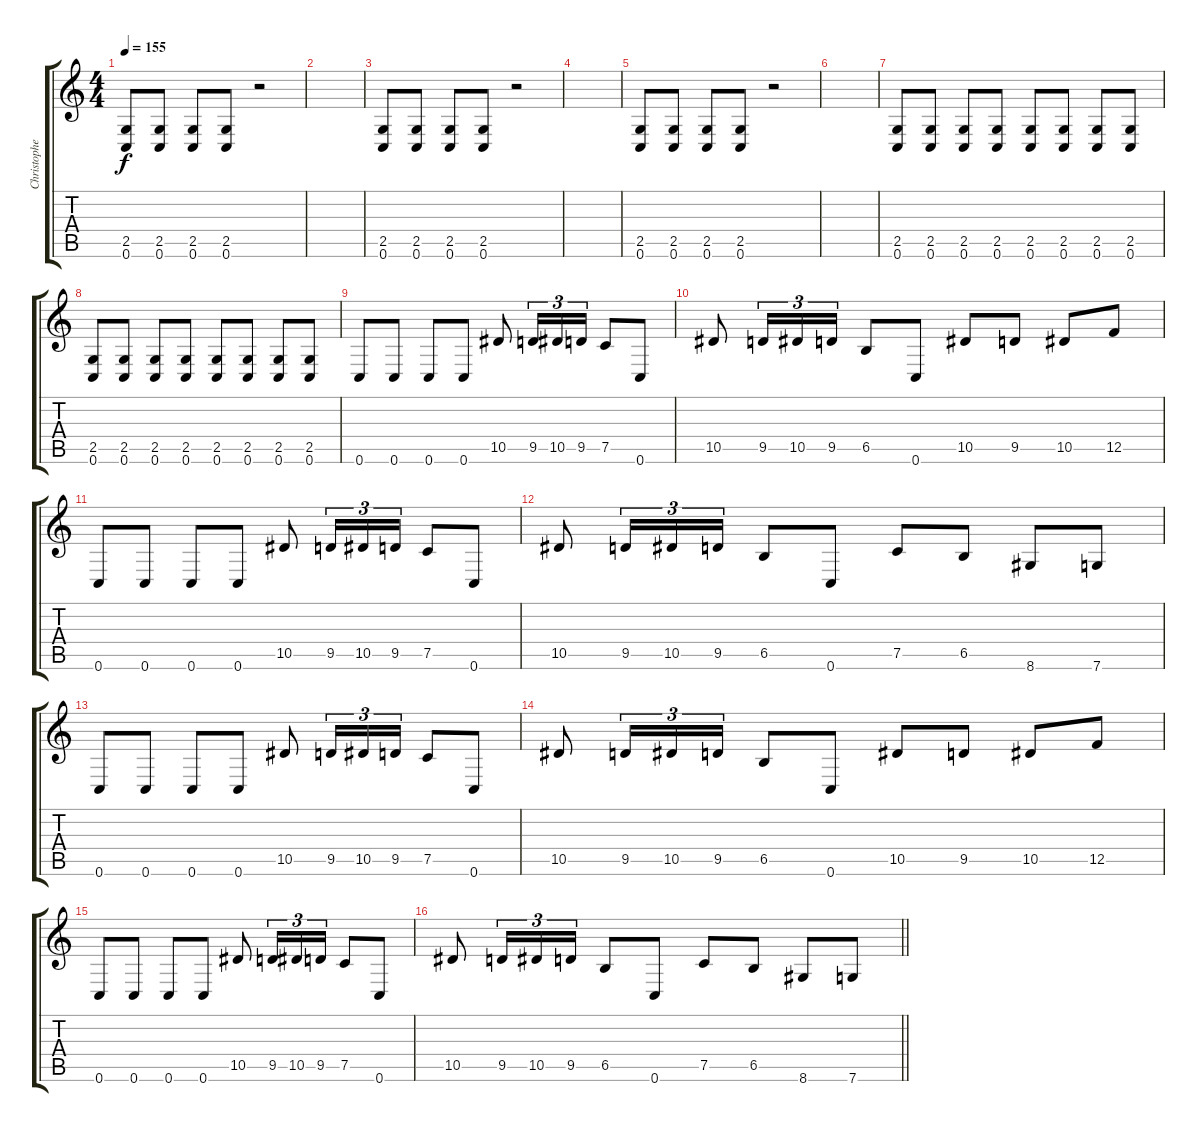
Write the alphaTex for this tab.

\track ("Christopher Amott" "Christophe") {instrument distortionguitar}
\staff {score tabs}
\tuning (C4 G3 Eb3 Bb2 F2 C2) {hide}
\ts (4 4)
\tempo 155
\clef g2
\ks c
(2.5 0.6).8{dy f} (2.5 0.6).8 (2.5 0.6).8 (2.5 0.6).8 r.2 |
|
(2.5 0.6).8 (2.5 0.6).8 (2.5 0.6).8 (2.5 0.6).8 r.2 |
|
(2.5 0.6).8 (2.5 0.6).8 (2.5 0.6).8 (2.5 0.6).8 r.2 |
|
(2.5 0.6).8 (2.5 0.6).8 (2.5 0.6).8 (2.5 0.6).8 (2.5 0.6).8 (2.5 0.6).8 (2.5 0.6).8 (2.5 0.6).8 |
(2.5 0.6).8 (2.5 0.6).8 (2.5 0.6).8 (2.5 0.6).8 (2.5 0.6).8 (2.5 0.6).8 (2.5 0.6).8 (2.5 0.6).8 |
0.6.8 0.6.8 0.6.8 0.6.8 10.5.8 9.5.16{tu (3 2)} 10.5.16{tu (3 2)} 9.5.16{tu (3 2)} 7.5.8 0.6.8 |
10.5.8 9.5.16{tu (3 2)} 10.5.16{tu (3 2)} 9.5.16{tu (3 2)} 6.5.8 0.6.8 10.5.8 9.5.8 10.5.8 12.5.8 |
0.6.8 0.6.8 0.6.8 0.6.8 10.5.8 9.5.16{tu (3 2)} 10.5.16{tu (3 2)} 9.5.16{tu (3 2)} 7.5.8 0.6.8 |
10.5.8 9.5.16{tu (3 2)} 10.5.16{tu (3 2)} 9.5.16{tu (3 2)} 6.5.8 0.6.8 7.5.8 6.5.8 8.6.8 7.6.8 |
0.6.8 0.6.8 0.6.8 0.6.8 10.5.8 9.5.16{tu (3 2)} 10.5.16{tu (3 2)} 9.5.16{tu (3 2)} 7.5.8 0.6.8 |
10.5.8 9.5.16{tu (3 2)} 10.5.16{tu (3 2)} 9.5.16{tu (3 2)} 6.5.8 0.6.8 10.5.8 9.5.8 10.5.8 12.5.8 |
0.6.8 0.6.8 0.6.8 0.6.8 10.5.8 9.5.16{tu (3 2)} 10.5.16{tu (3 2)} 9.5.16{tu (3 2)} 7.5.8 0.6.8 |
\barLineRight lightlight
10.5.8 9.5.16{tu (3 2)} 10.5.16{tu (3 2)} 9.5.16{tu (3 2)} 6.5.8 0.6.8 7.5.8 6.5.8 8.6.8 7.6.8
